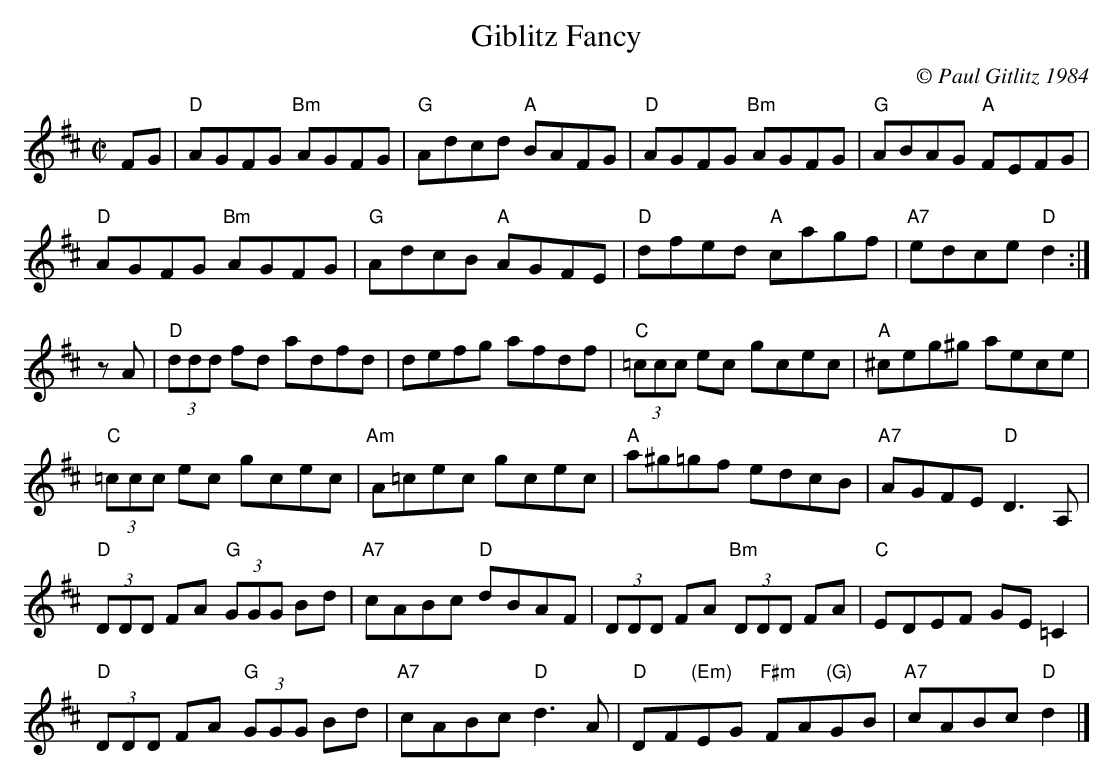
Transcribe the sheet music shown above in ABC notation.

X:1
T:Giblitz Fancy
M:C|
L:1/8
C:© Paul Gitlitz 1984
K:D
FG|"D"AGFG "Bm"AGFG|"G"Adcd "A"BAFG|"D"AGFG "Bm"AGFG|"G"ABAG "A"FEFG|!
"D"AGFG "Bm"AGFG|"G"AdcB "A"AGFE|"D"dfed "A"cagf|"A7"edce "D"d2:|!
zA|"D"(3ddd fd adfd|defg afdf|"C"(3=ccc ec gcec|"A"^ceg^g aece|!
"C"(3=ccc ec gcec|"Am"A=cec gcec|"A"a^g=gf edcB|"A7"AGFE "D"D3A,|!
"D"(3DDD FA "G"(3GGG Bd|"A7"cABc "D"dBAF|(3DDD FA "Bm"(3DDD FA| "C"EDEF GE=C2|!
"D"(3DDD FA "G"(3GGG Bd|"A7"cABc "D"d3A|"D"DF"(Em)"EG "F#m"FA"(G)"GB|"A7"cABc "D"d2|]
